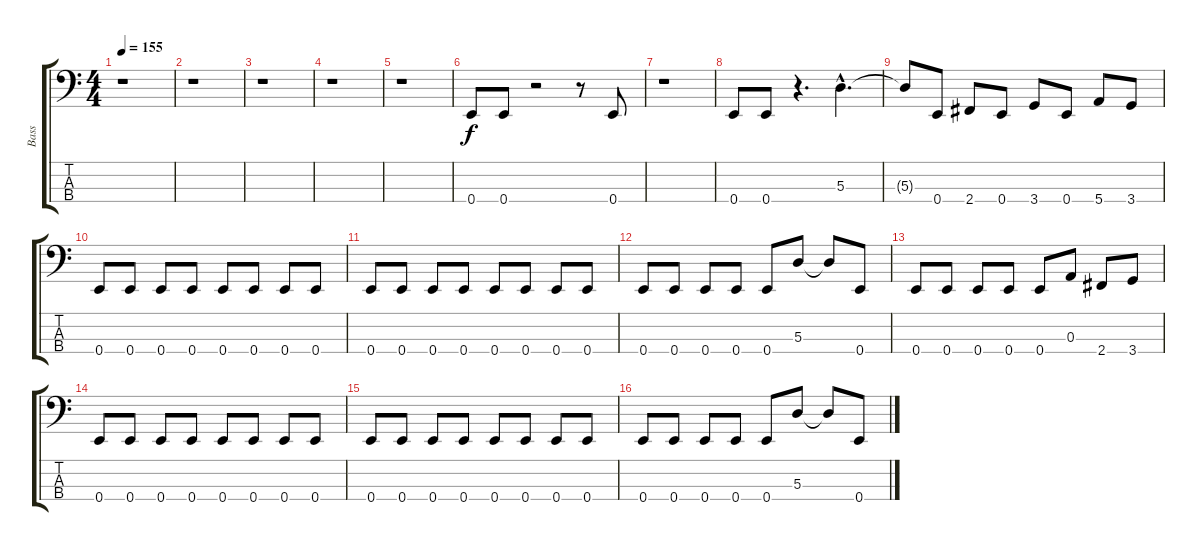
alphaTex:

\track ("Bass" "Bass") {instrument electricbassfinger}
\staff {score tabs}
\tuning (G2 D2 A1 E1) {hide}
\ts (4 4)
\tempo 155
\clef f4
\ks c
r.1{dy f instrument electricbassfinger} |
r.1 |
r.1 |
r.1 |
r.1 |
0.4.8 0.4.8 r.2 r.8 0.4.8 |
r.1 |
0.4.8 0.4.8 r.4{d} 5.3{hac}.4{d} |
5.3{t}.8 0.4.8 2.4.8 0.4.8 3.4.8 0.4.8 5.4.8 3.4.8 |
0.4.8 0.4.8 0.4.8 0.4.8 0.4.8 0.4.8 0.4.8 0.4.8 |
0.4.8 0.4.8 0.4.8 0.4.8 0.4.8 0.4.8 0.4.8 0.4.8 |
0.4.8 0.4.8 0.4.8 0.4.8 0.4.8 5.3.8 5.3{t}.8 0.4.8 |
0.4.8 0.4.8 0.4.8 0.4.8 0.4.8 0.3.8 2.4.8 3.4.8 |
0.4.8 0.4.8 0.4.8 0.4.8 0.4.8 0.4.8 0.4.8 0.4.8 |
0.4.8 0.4.8 0.4.8 0.4.8 0.4.8 0.4.8 0.4.8 0.4.8 |
0.4.8 0.4.8 0.4.8 0.4.8 0.4.8 5.3.8 5.3{t}.8 0.4.8
